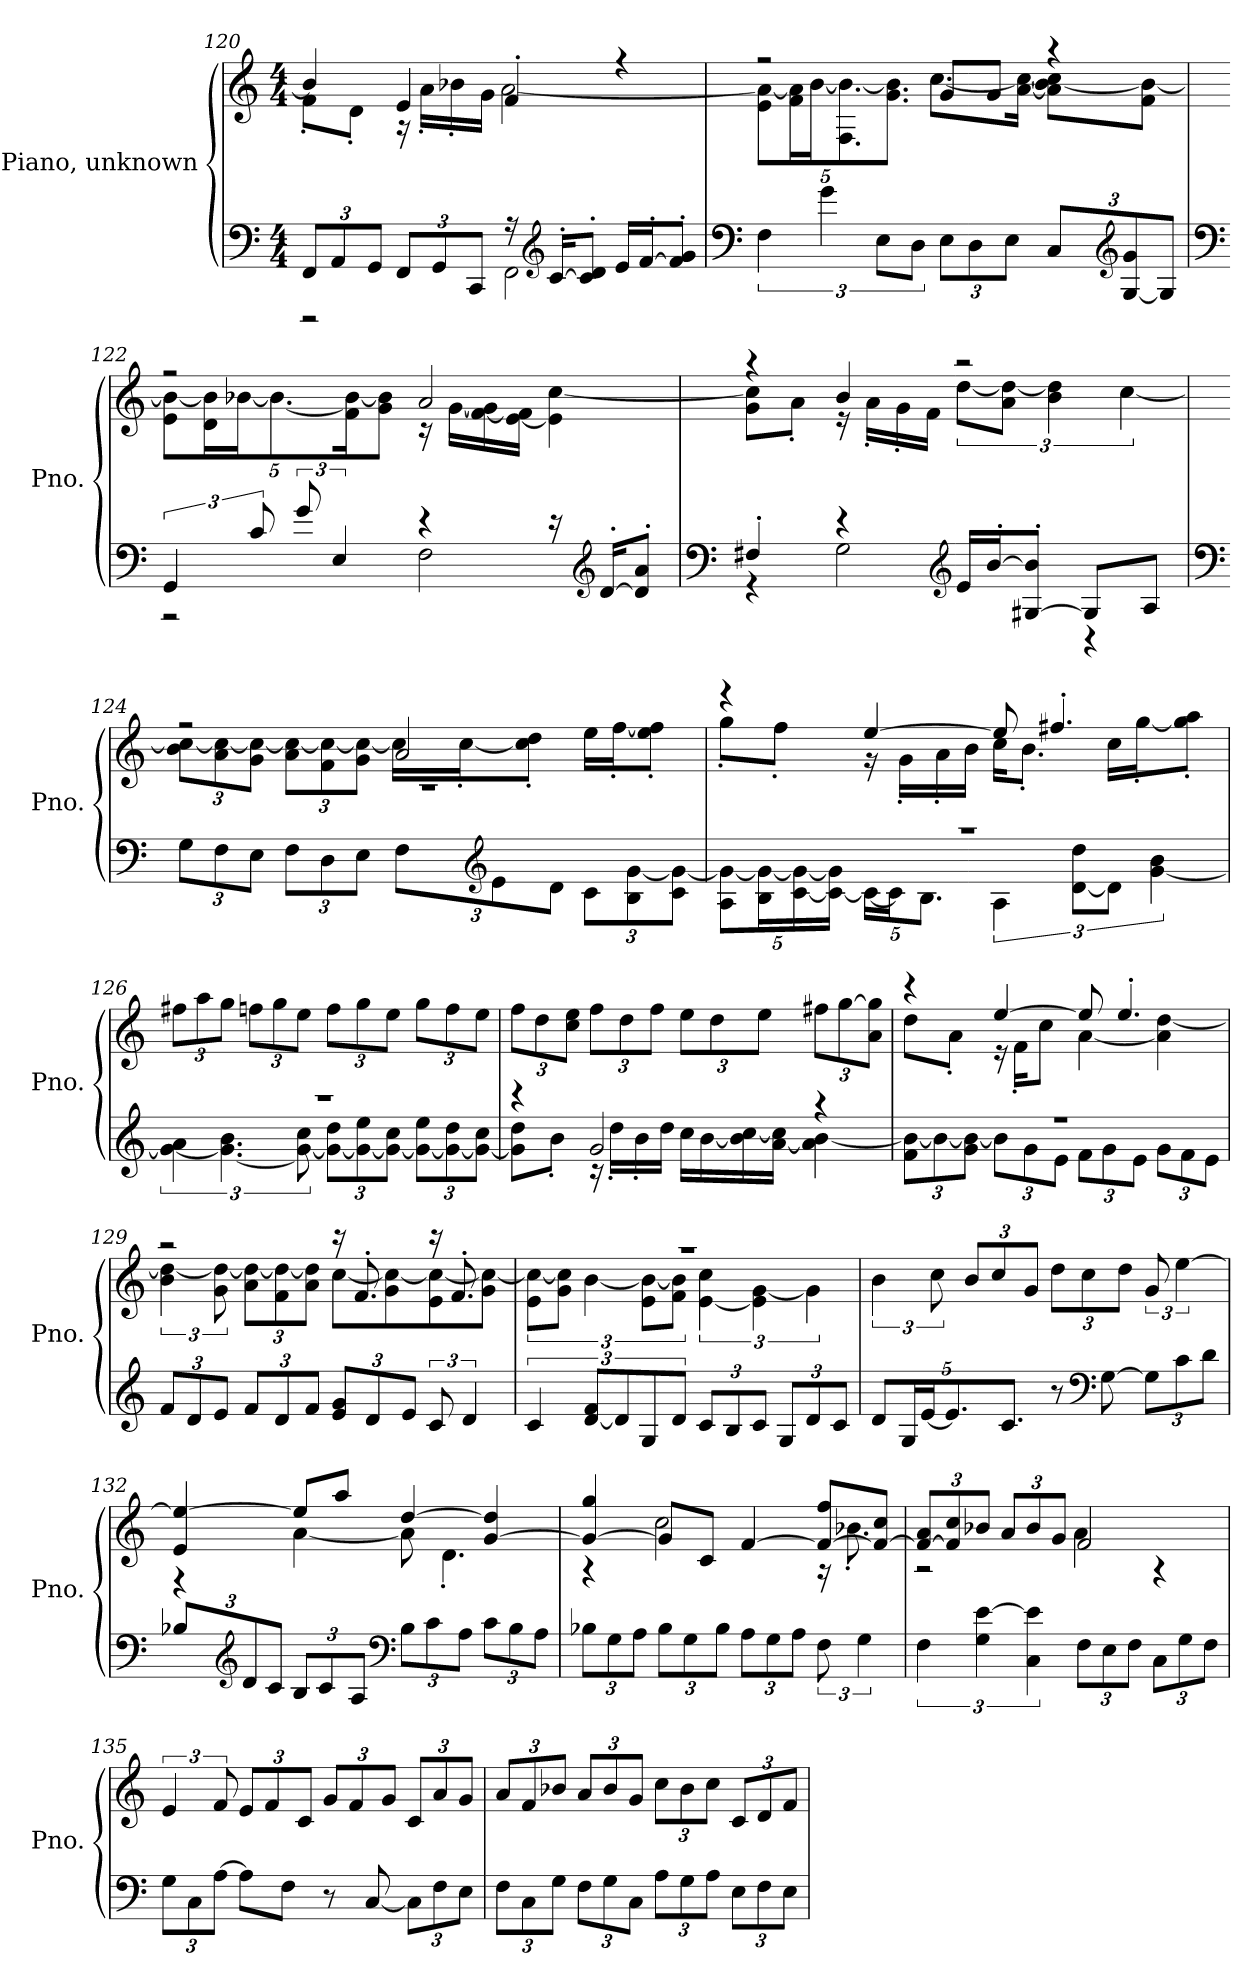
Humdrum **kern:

**kern	**kern
*part1	*part1
*staff2	*staff1
*I"Piano, unknown	*
*I'Pno.	*
*clefF4	*clefG2
*k[]	*k[]
*M4/4	*M4/4
*Xbrackettup	*
=120	=120
*^	*^
12FF/L	2r	4b-/]	8f'\L
12AA/	.	.	.
.	.	.	8d'\J
12GG/J	.	.	.
12FF/L	.	4e/	16r
.	.	.	16a'\LL
12GG/	.	.	.
.	.	.	16b-X'\
12CC/J	.	.	.
.	.	.	16g\JJ
16r	2FF\	4f'/	[2a\
*clefG2	*	*	*
[16c'/KL	.	.	.
8c/]' 8d/'J	.	.	.
16e/LL	.	4r	.
[16f'/J	.	.	.
8f/]' 8g/'J	.	.	.
*v	*v	*	*
!!LO:LB:g=z	!!
=121	=121	=121
*clefF4	*	*
*brackettup	*	*Xbrackettup
6F\	2r	10e\ 10a\_L
.	.	20f\ 20a\]L
.	.	[20b\J
6g\	.	.
.	.	10.F\ 10.b\_
12E\L	.	.
.	.	10.g\ 10.b\]J
12D\J	.	.
*Xbrackettup	*	*
12E\L	8g/L	[8.cc\L
12D\	.	.
.	8g/J	.
12E\J	.	.
.	.	[16a\ 16cc\_Jk
12C/L	4r	8a\] [8b\ 8cc\]L
*clefG2	*	*
[12G/ 12g/	.	.
.	.	8f\ 8b\_J
12G/J]	.	.
=122	=122	=122
*clefF4	*	*
*brackettup	*	*
*^	*	*
6GG/	2r	2r	10e\ 10b\_L
.	.	.	20d\ 20b\]L
.	.	.	[20b-X\J
12c/	.	.	.
.	.	.	10.b-\_
12g/	.	.	.
6E/	.	.	.
.	.	.	20f\ 20b-\_K
.	.	.	10g\ 10b-\]J
4r	2F\	2a/	16r
.	.	.	[16g\LL
.	.	.	[16f\ 16g\]
.	.	.	[16e\ 16f\]JJ
16r	.	.	4e\] [4cc\
*clefG2	*	*	*
[16d'/KL	.	.	.
8d/]' 8a/'J	.	.	.
!!LO:PB:g=z	!!
=123	=123	=123	=123
*clefF4	*	*	*
4F#X'/	4r	4r	8g\ 8cc\]L
.	.	.	8a'\J
4r	2G\	4b/	16r
.	.	.	16a'\LL
.	.	.	16g'\
.	.	.	16f\JJ
*clefG2	*	*	*
*	*	*	*brackettup
16e/LL	.	2r	[12dd\L
[16b'/J	.	.	.
.	.	.	12a\ 12dd\_J
[8G#X/' 8b/]'J	.	.	.
.	.	.	6b\ 6dd\]
8G#/L]	4r	.	.
.	.	.	[6cc\
8A/J	.	.	.
=124	=124	=124	=124
*clefF4	*	*	*
*	*Xbrackettup	*	*Xbrackettup
1r	12G\L	2r	12b\ 12cc\_L
.	12F\	.	12a\ 12cc\_
.	12E\J	.	12g\ 12cc\_J
.	12F\L	.	12a\ 12cc\_L
.	12D\	.	12f\ 12cc\_
.	12E\J	.	12g\ 12cc\_J
.	12F\L	2a/	16cc\LL]
.	.	.	[16cc'\J
*clefG2	*	*	*
.	12e\	.	.
.	.	.	8cc\]' 8dd\'J
.	12d\J	.	.
.	12c\L	.	16ee\LL
.	.	.	[16ff'\J
.	12B\ [12g\	.	.
.	.	.	8ee\' 8ff\]'J
.	12c\ 12g\_J	.	.
!!LO:LB:g=z	!!
=125	=125	=125	=125
1r	10A\ 10g\_L	4r	8gg'\L
.	20B\ 20g\_L	.	.
.	.	.	8ff'\J
.	[20c\ 20g\_	.	.
.	20c\_ 20g\]JJ	.	.
.	20c\LL_	[4ee/	16r
.	20c\J]	.	.
.	.	.	16g'\LL
.	10.B\J	.	.
.	.	.	16a'\
.	.	.	16b\JJ
*	*brackettup	*	*
.	6A\	8ee/]	16cc\KL
.	.	.	8.b'\J
.	.	4.ff#X'/	.
.	[12d\ 12dd\L	.	.
.	12d\J]	.	16cc\LL
.	.	.	[16gg'\J
.	[6g\ 6b\	.	.
.	.	.	8gg\]' 8aa\'J
*	*	*v	*v
=126	=126	=126
1r	6g\_ 6a\	12ff#X\L
.	.	12aa\
.	6.g\_ 6.b\	12gg\J
.	.	12ffn\L
.	.	12gg\
.	12g\_ 12cc\	12ee\J
*	*Xbrackettup	*
.	12g\_ 12dd\L	12ff\L
.	12g\_ 12ee\	12gg\
.	12g\_ 12cc\J	12ee\J
.	12g\_ 12ee\L	12gg\L
.	12g\_ 12dd\	12ff\
.	12g\_ 12cc\J	12ee\J
!!LO:LB:g=z
=127	=127	=127
4r	8g\] 8dd\L	12ff\L
.	.	12dd\
.	8b'\J	.
.	.	12cc\ 12ee\J
2g/	16r	12ff\L
.	16dd'\LL	.
.	.	12dd\
.	16b'\	.
.	.	12ff\J
.	16dd\JJ	.
.	16cc\LL	12ee\L
.	[16b\	.
.	.	12dd\
.	16b\] [16cc\	.
.	.	12ee\J
.	[16a\ 16cc\]JJ	.
4r	4a\] [4b\	12ff#X\L
.	.	[12gg\
.	.	12a\ 12gg\]J
=128	=128	=128
*	*	*^
1r	12f\ 12b\_L	4r	8dd\L
.	12b\_	.	.
.	.	.	8a'\J
.	12g\ 12b\_J	.	.
.	12b\L]	[4ee/	16r
.	.	.	16f'\KL
.	12g\	.	.
.	.	.	8cc\J
.	12e\J	.	.
.	12f\L	8ee/]	[4a\
.	12g\	.	.
.	.	4.ee'/	.
.	12e\J	.	.
.	12g\L	.	4a\] [4dd\
.	12f\	.	.
.	12e\J	.	.
*v	*v	*	*
!!LO:LB:g=z	!!
=129	=129	=129
*	*	*brackettup
12f/L	2r	6b\ 6dd\_
12d/	.	.
12e/J	.	12g\ 12dd\_
*	*	*Xbrackettup
12f/L	.	12a\ 12dd\_L
12d/	.	12f\ 12dd\_
12f/J	.	12a\ 12dd\]J
12e/ 12g/L	16r	[8cc\L
.	8.f'/	.
12d/	.	.
.	.	8g\ 8cc\_
12e/J	.	.
*brackettup	*	*
12c/	16r	8e\ 8cc\_
.	8.f'/	.
6d/	.	.
.	.	8g\ 8cc\_J
=130	=130	=130
*	*	*brackettup
6c/	1r	12e\ 12cc\_L
.	.	12g\ 12cc\]J
[12d/ 12f/L	.	[6b\
12d/]	.	.
12G/	.	12e\ 12b\_L
12d/J	.	12f\ 12b\]J
*Xbrackettup	*	*
12c/L	.	[6e\ 6cc\
12B/	.	.
12c/J	.	6e\] [6g\
12G/L	.	.
12d/	.	6g\]
12c/J	.	.
*	*v	*v
!!LO:LB:g=z
=131	=131
10d/L	6b\
20G/L	.
[20e/J	.
.	12cc\
10.e/]	.
*	*Xbrackettup
.	12b/L
.	12cc/
10.c/J	.
.	12g/J
8r	12dd\L
.	12cc\
*clefF4	*
[8G\	.
.	12dd\J
*	*brackettup
12G\L]	12g/
12c\	[6ee\
12d\J	.
=132	=132
*	*^
12B-X/L	4e/ 4ee/_	4r
*clefG2	*	*
12d/	.	.
12c/J	.	.
12B-/L	8ee/L]	[4a\
12c/	.	.
.	8aa/J	.
12A/J	.	.
*clefF4	*	*
12B-\L	[4dd/	8a\]
12c\	.	.
.	.	4.d'\
12A\J	.	.
12c\L	[4g/ 4dd/]	.
12B-\	.	.
12A\J	.	.
=133	=133	=133
12B-X\L	4g/_ 4gg/	4r
12G\	.	.
12A\J	.	.
12B-\L	8g/L]	2cc\
12G\	.	.
.	8c/J	.
12B-\J	.	.
12A\L	[4f/	.
12G\	.	.
12A\J	.	.
*brackettup	*	*
12F\	8f/_ 8ff/L	16r
.	.	8.b-X'\
6G\	.	.
.	8f/_ 8cc/J	.
!!LO:LB:g=z	!!
=134	=134	=134
*	*Xbrackettup	*
6F\	12f/_ 12a/L	2r
.	12f/] 12cc/	.
6G\ [6e\	12b-X/J	.
.	12a/L	.
6C\ 6e\]	12b-/	.
.	12g/J	.
*Xbrackettup	*	*
12F\L	2f/	4a\
12E\	.	.
12F\J	.	.
12C\L	.	4r
12G\	.	.
12F\J	.	.
*	*v	*v
=135	=135
*	*brackettup
12G\L	6e/
12C\	.
[12A\J	12f/
*	*Xbrackettup
8A\L]	12e/L
.	12f/
8F\J	.
.	12c/J
8r	12g/L
.	12f/
[8C/	.
.	12g/J
12C\L]	12c/L
12F\	12a/
12E\J	12g/J
=136	=136
12F\L	12a/L
12C\	12f/
12G\J	12b-X/J
12F\L	12a/L
12G\	12b-/
12C\J	12g/J
12A\L	12cc\L
12G\	12b-\
12A\J	12cc\J
12E\L	12c/L
12F\	12d/
12E\J	12f/J
=	=
*-	*-
